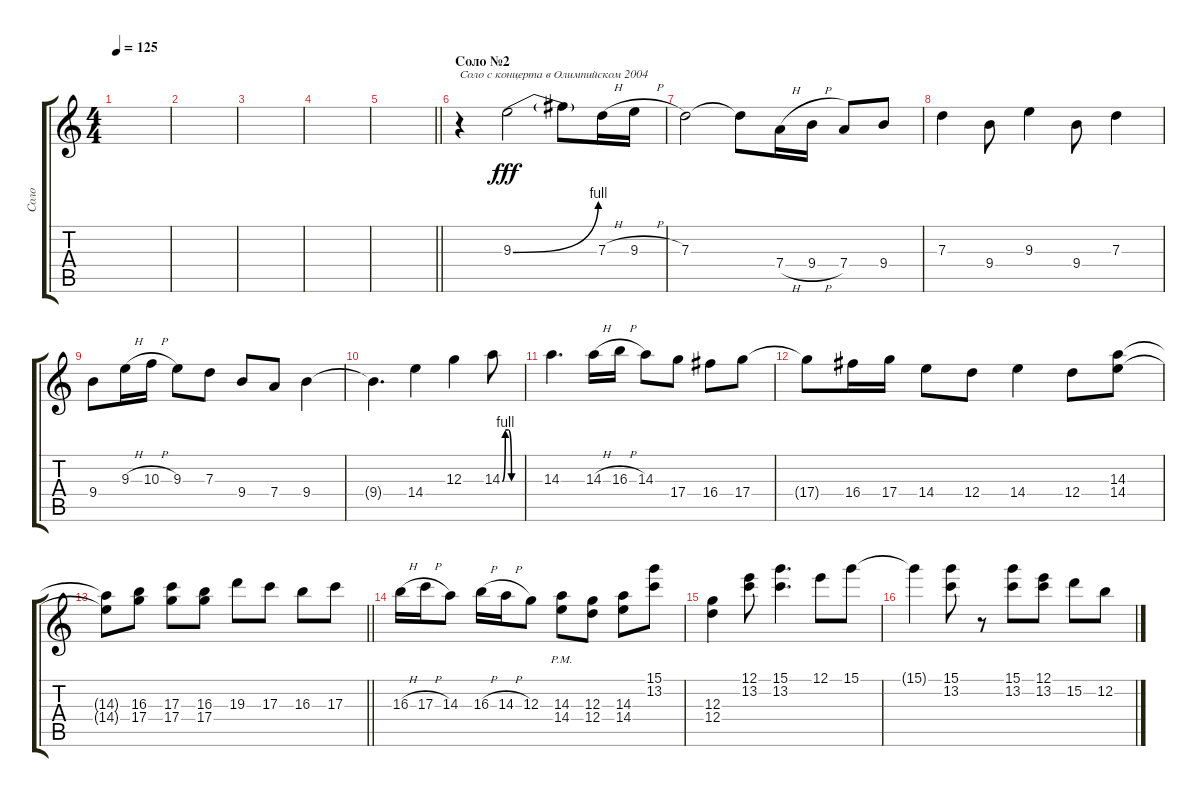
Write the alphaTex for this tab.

\track ("Соло" "Соло") {instrument overdrivenguitar}
\staff {score tabs}
\tuning (E4 B3 G3 D3 A2 E2) {hide}
\ts (4 4)
\tempo 125
\clef g2
\ks c
|
|
|
|
\barLineRight lightlight
|
\section ("" "Соло №2")
r.4{txt "Соло с концерта в Олимпийском 2004" volume 16} 9.3{be (bend 0 0 60 4)}.2{dy fff} 9.3{t}.8 7.3{h}.16 9.3{h}.16 |
7.3.2 7.3{t}.8 7.4{h}.16 9.4{h}.16 7.4.8 9.4.8 |
7.3.4 9.4.8 9.3.4 9.4.8 7.3.4 |
9.4.8 9.3{h}.16 10.3{h}.16 9.3.8 7.3.8 9.4.8 7.4.8 9.4.4 |
9.4{t}.4{d} 14.4.4 12.3.4 14.3{be (custom 0 0 10 4 20 4 30 0 60 0)}.8 |
14.3.4{d} 14.3{h}.16 16.3{h}.16 14.3.8 17.4.8 16.4.8 17.4.8 |
17.4{t}.8 16.4.16 17.4.16 14.4.8 12.4.8 14.4.4 12.4.8 (14.3 14.4).8 |
\barLineRight lightlight
(14.3{t} 14.4{t}).8 (16.3 17.4).8 (17.3 17.4).8 (16.3 17.4).8 19.3.8 17.3.8 16.3.8 17.3.8 |
\section ("" " ")
16.3{h}.16 17.3{h}.16 14.3.8 16.3{h}.16 14.3{h}.16 12.3.8 (14.3{pm} 14.4{pm}).8 (12.3 12.4).8 (14.3 14.4).8 (15.1 13.2).8 |
(12.3 12.4).4 (12.1 13.2).8 (15.1 13.2).4{d} 12.1.8 15.1.8 |
15.1{t}.4 (15.1 13.2).8 r.8 (15.1 13.2).8 (12.1 13.2).8 15.2.8 12.2.8
